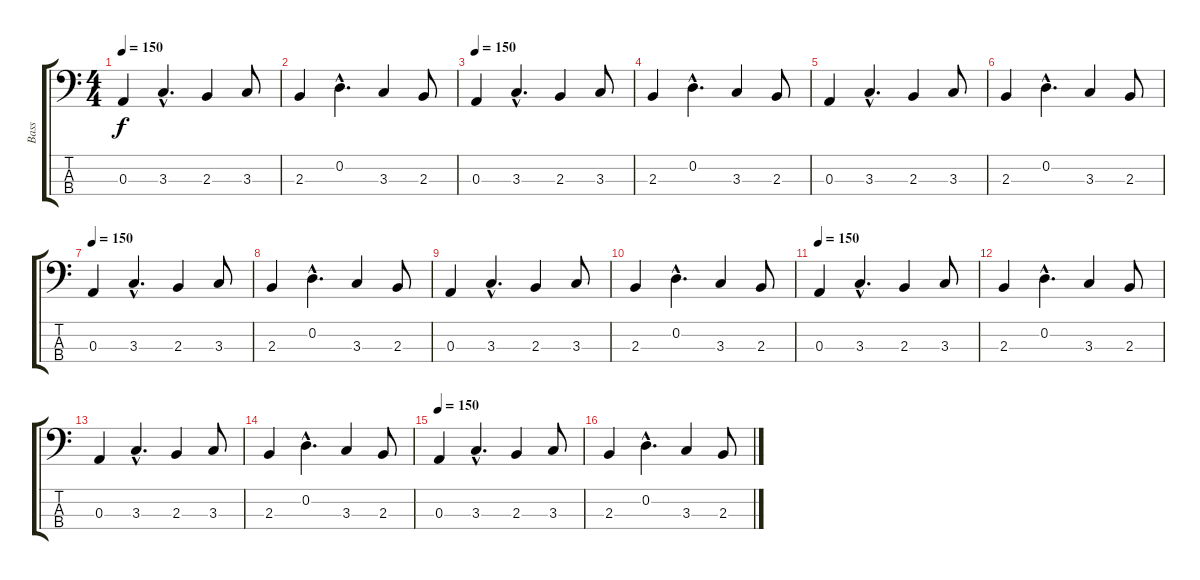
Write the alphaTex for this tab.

\track ("Bass" "Bass") {instrument electricbasspick}
\staff {score tabs}
\tuning (G2 D2 A1 E1) {hide}
\ts (4 4)
\tempo 150
\clef f4
\ks c
0.3.4{dy f} 3.3{hac}.4{d} 2.3.4 3.3.8 |
2.3.4 0.2{hac}.4{d} 3.3.4 2.3.8 |
\tempo 150
0.3.4 3.3{hac}.4{d} 2.3.4 3.3.8 |
2.3.4 0.2{hac}.4{d} 3.3.4 2.3.8 |
0.3.4 3.3{hac}.4{d} 2.3.4 3.3.8 |
2.3.4 0.2{hac}.4{d} 3.3.4 2.3.8 |
\tempo 150
0.3.4 3.3{hac}.4{d} 2.3.4 3.3.8 |
2.3.4 0.2{hac}.4{d} 3.3.4 2.3.8 |
0.3.4 3.3{hac}.4{d} 2.3.4 3.3.8 |
2.3.4 0.2{hac}.4{d} 3.3.4 2.3.8 |
\tempo 150
0.3.4 3.3{hac}.4{d} 2.3.4 3.3.8 |
2.3.4 0.2{hac}.4{d} 3.3.4 2.3.8 |
0.3.4 3.3{hac}.4{d} 2.3.4 3.3.8 |
2.3.4 0.2{hac}.4{d} 3.3.4 2.3.8 |
\tempo 150
0.3.4 3.3{hac}.4{d} 2.3.4 3.3.8 |
2.3.4 0.2{hac}.4{d} 3.3.4 2.3.8
